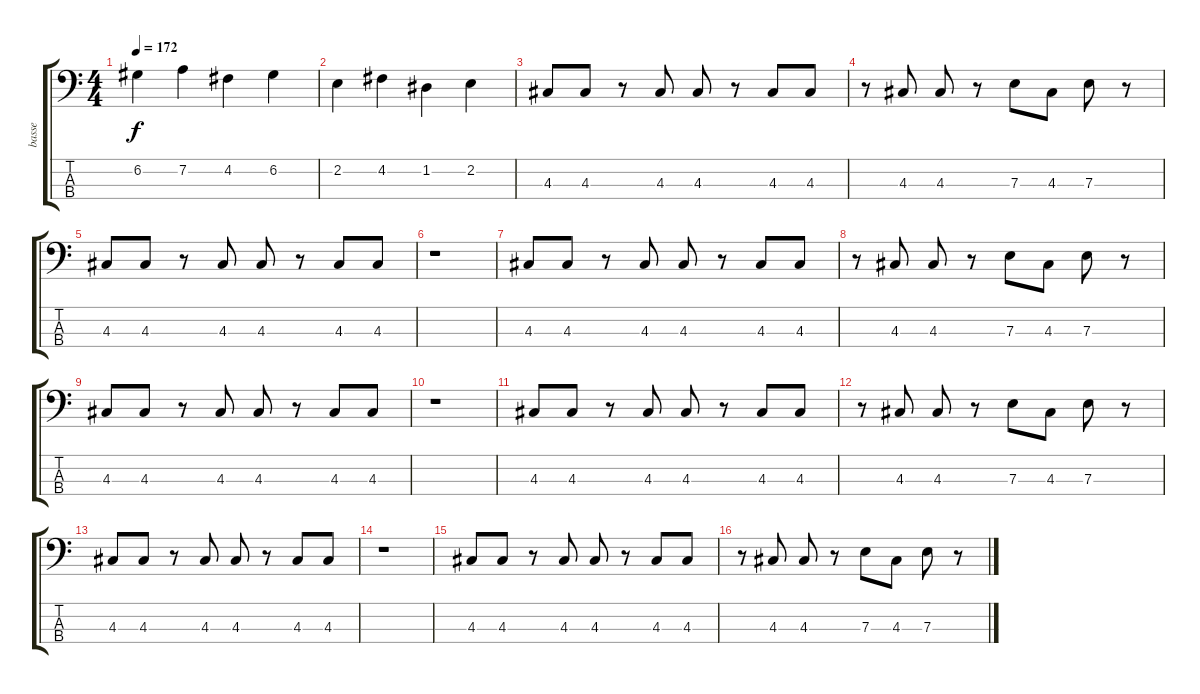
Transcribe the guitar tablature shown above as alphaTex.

\track ("basse" "basse") {instrument electricbassfinger}
\staff {score tabs}
\tuning (G2 D2 A1 E1) {hide}
\ts (4 4)
\tempo 172
\clef f4
\ks c
6.2.4{dy f} 7.2.4 4.2.4 6.2.4 |
2.2.4 4.2.4 1.2.4 2.2.4 |
4.3.8 4.3.8 r.8 4.3.8 4.3.8 r.8 4.3.8 4.3.8 |
r.8 4.3.8 4.3.8 r.8 7.3.8 4.3.8 7.3.8 r.8 |
4.3.8 4.3.8 r.8 4.3.8 4.3.8 r.8 4.3.8 4.3.8 |
r.1 |
4.3.8 4.3.8 r.8 4.3.8 4.3.8 r.8 4.3.8 4.3.8 |
r.8 4.3.8 4.3.8 r.8 7.3.8 4.3.8 7.3.8 r.8 |
4.3.8 4.3.8 r.8 4.3.8 4.3.8 r.8 4.3.8 4.3.8 |
r.1 |
4.3.8 4.3.8 r.8 4.3.8 4.3.8 r.8 4.3.8 4.3.8 |
r.8 4.3.8 4.3.8 r.8 7.3.8 4.3.8 7.3.8 r.8 |
4.3.8 4.3.8 r.8 4.3.8 4.3.8 r.8 4.3.8 4.3.8 |
r.1 |
4.3.8 4.3.8 r.8 4.3.8 4.3.8 r.8 4.3.8 4.3.8 |
r.8 4.3.8 4.3.8 r.8 7.3.8 4.3.8 7.3.8 r.8
